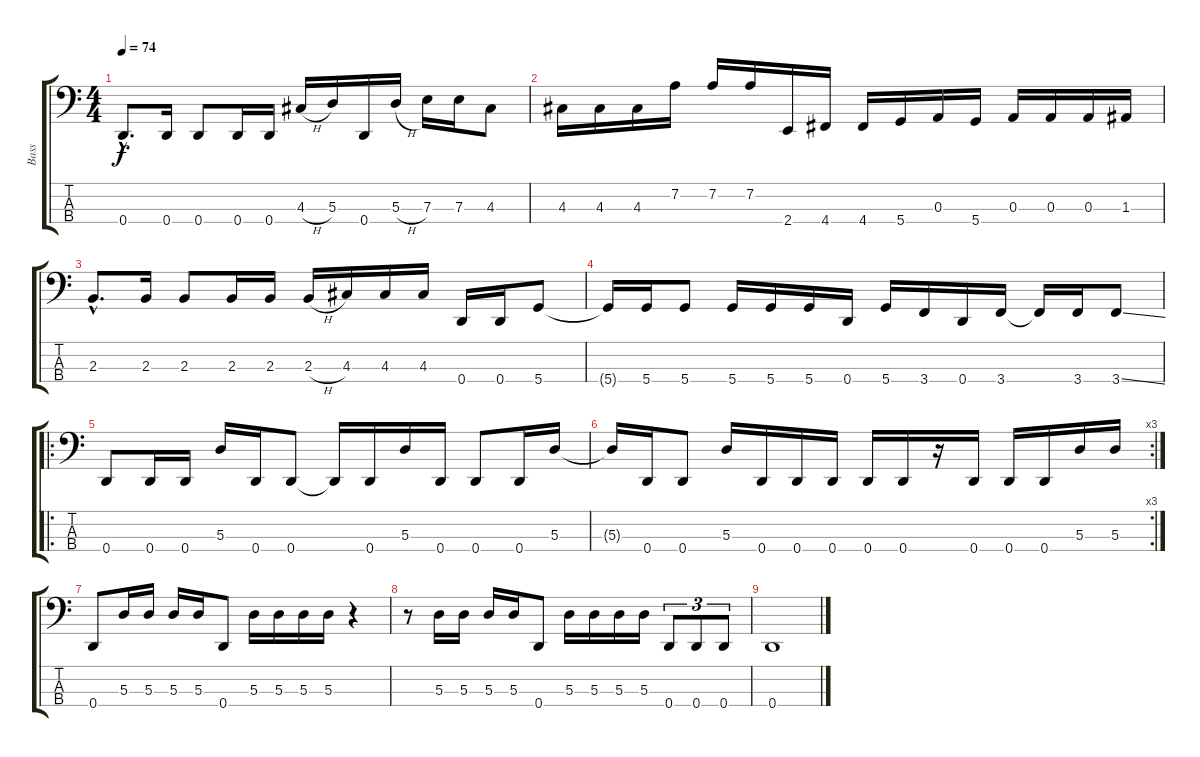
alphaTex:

\track ("Bass" "Bass") {instrument electricbassfinger}
\staff {score tabs}
\tuning (G2 D2 A1 D1) {hide}
\ts (4 4)
\tempo 74
\clef f4
\ks c
0.4{hac}.8{d dy f} 0.4.16 0.4.8 0.4.16 0.4.16 4.3{h}.16 5.3.16 0.4.16 5.3{h}.16 7.3.16 7.3.16 4.3.8 |
4.3.16 4.3.16 4.3.16 7.2.16 7.2.16 7.2.16 2.4.16 4.4.16 4.4.16 5.4.16 0.3.16 5.4.16 0.3.16 0.3.16 0.3.16 1.3.16 |
2.3{hac}.8{d} 2.3.16 2.3.8 2.3.16 2.3.16 2.3{h}.16 4.3.16 4.3.16 4.3.16 0.4.16 0.4.16 5.4.8 |
5.4{t}.16 5.4.16 5.4.8 5.4.16 5.4.16 5.4.16 0.4.16 5.4.16 3.4.16 0.4.16 3.4.16 3.4{t}.16 3.4.16 3.4{ss}.8 |
\ro
0.4.8 0.4.16 0.4.16 5.3.16 0.4.16 0.4.8 0.4{t}.16 0.4.16 5.3.16 0.4.16 0.4.8 0.4.16 5.3.16 |
\rc 3
5.3{t}.16 0.4.16 0.4.8 5.3.16 0.4.16 0.4.16 0.4.16 0.4.16 0.4.16 r.16 0.4.16 0.4.16 0.4.16 5.3.16 5.3.16 |
0.4.8 5.3.16 5.3.16 5.3.16 5.3.16 0.4.8 5.3.16 5.3.16 5.3.16 5.3.16 r.4 |
r.8 5.3.16 5.3.16 5.3.16 5.3.16 0.4.8 5.3.16 5.3.16 5.3.16 5.3.16 0.4.8{tu (3 2)} 0.4.8{tu (3 2)} 0.4.8{tu (3 2)} |
0.4.1
